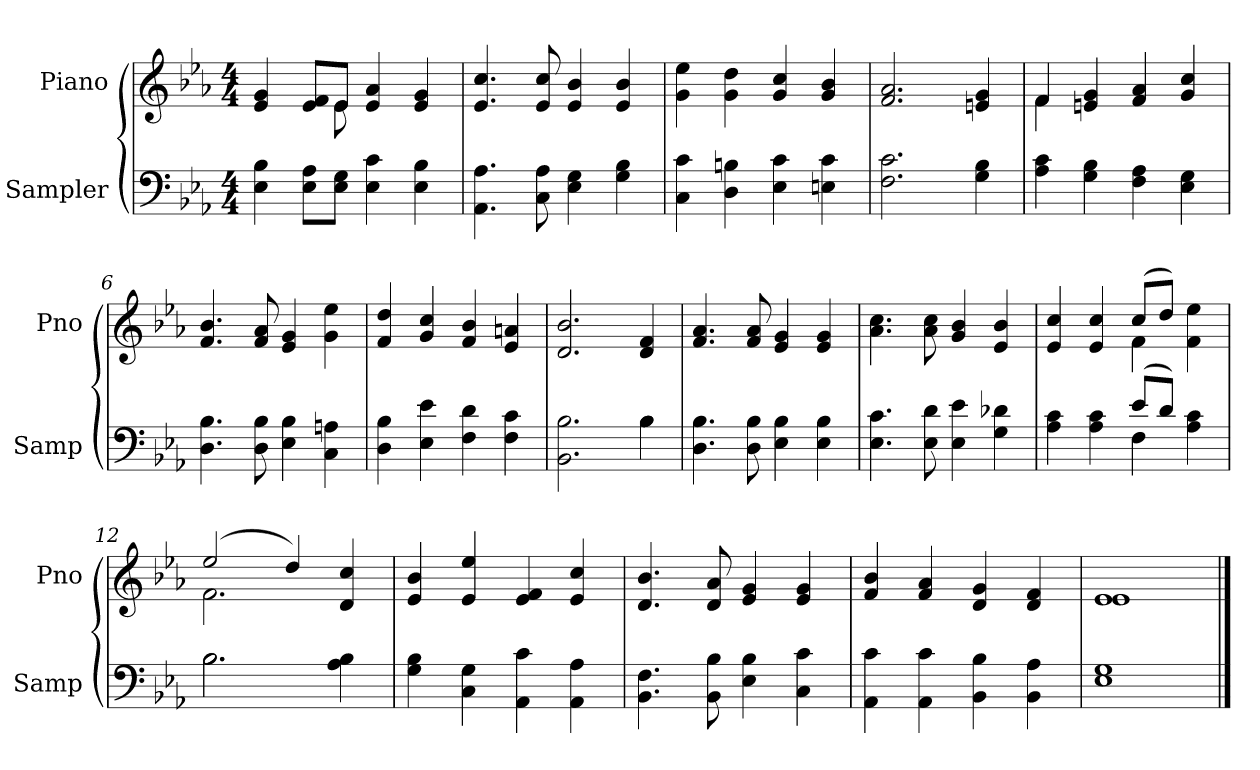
**kern	**kern
*part2	*part1
*staff2	*staff1
*I"Sampler	*I"Piano
*I'Samp	*I'Pno
*clefF4	*clefG2
*k[b-e-a-]	*k[b-e-a-]
*E-:	*E-:
*M4/4	*M4/4
=1	=1
*	*^
4E- 4B-	4e- 4g	4.ryy
8E-\ 8A-\L	8e-/ 8f/L	.
8E-\ 8G\J	8e-/J	8e-
4E- 4c	4e- 4a-	2ryy
4E- 4B-	4e- 4g	.
*	*v	*v
=2	=2
4.AA- 4.A-	4.e- 4.cc
8C 8A-	8e- 8cc
4E- 4G	4e- 4b-
4G 4B-	4e- 4b-
=3	=3
4C 4c	4g 4ee-
4D 4Bn	4g 4dd
4E- 4c	4g 4cc
4En 4c	4g 4b-
=4	=4
2.F 2.c	2.f 2.a-
4G 4B-	4en 4g
=5	=5
*	*^
4A- 4c	4f/	4f
4G 4B-	4en 4g	2.ryy
4F 4A-	4f 4a-	.
4E- 4G	4g 4cc	.
*	*v	*v
=6	=6
4.D 4.B-	4.f 4.b-
8D 8B-	8f 8a-
4E- 4B-	4e- 4g
4C 4An	4g 4ee-
=7	=7
4D 4B-	4f 4dd
4E- 4e-	4g 4cc
4F 4d	4f 4b-
4F 4c	4e- 4an
=8	=8
*^	*
2.BB- 2.B-	2.ryy	2.d 2.b-
4B-\	4B-	4d 4f
*v	*v	*
=9	=9
4.D 4.B-	4.f 4.a-
8D 8B-	8f 8a-
4E- 4B-	4e- 4g
4E- 4B-	4e- 4g
=10	=10
4.E- 4.c	4.a- 4.cc
8E- 8d	8a- 8cc
4E- 4e-	4g 4b-
4G 4d-X	4e- 4b-
=11	=11
*^	*^
4A- 4c	2ryy	4e- 4cc	2ryy
4A- 4c	.	4e- 4cc	.
(8e-/L	4F	(8cc/L	4f
8d/J)	.	8dd/J)	.
4A- 4c	4ryy	4f 4ee-	4ryy
=12	=12	=12	=12
2.B-\	2.B-	(2ee-/	2.f
.	.	4dd/)	.
4A- 4B-	4ryy	4d 4cc	4ryy
*v	*v	*	*
*	*v	*v
=13	=13
4G 4B-	4e- 4b-
4C 4G	4e- 4ee-
4AA- 4c	4e- 4f
4AA- 4A-	4e- 4cc
=14	=14
4.BB- 4.F	4.d 4.b-
8BB- 8B-	8d 8a-
4E- 4B-	4e- 4g
4C 4c	4e- 4g
=15	=15
4AA- 4c	4f 4b-
4AA- 4c	4f 4a-
4BB- 4B-	4d 4g
4BB- 4A-	4d 4f
=16	=16
*	*^
1E- 1G	1e-/	1e-
*	*v	*v
==	==
*-	*-
